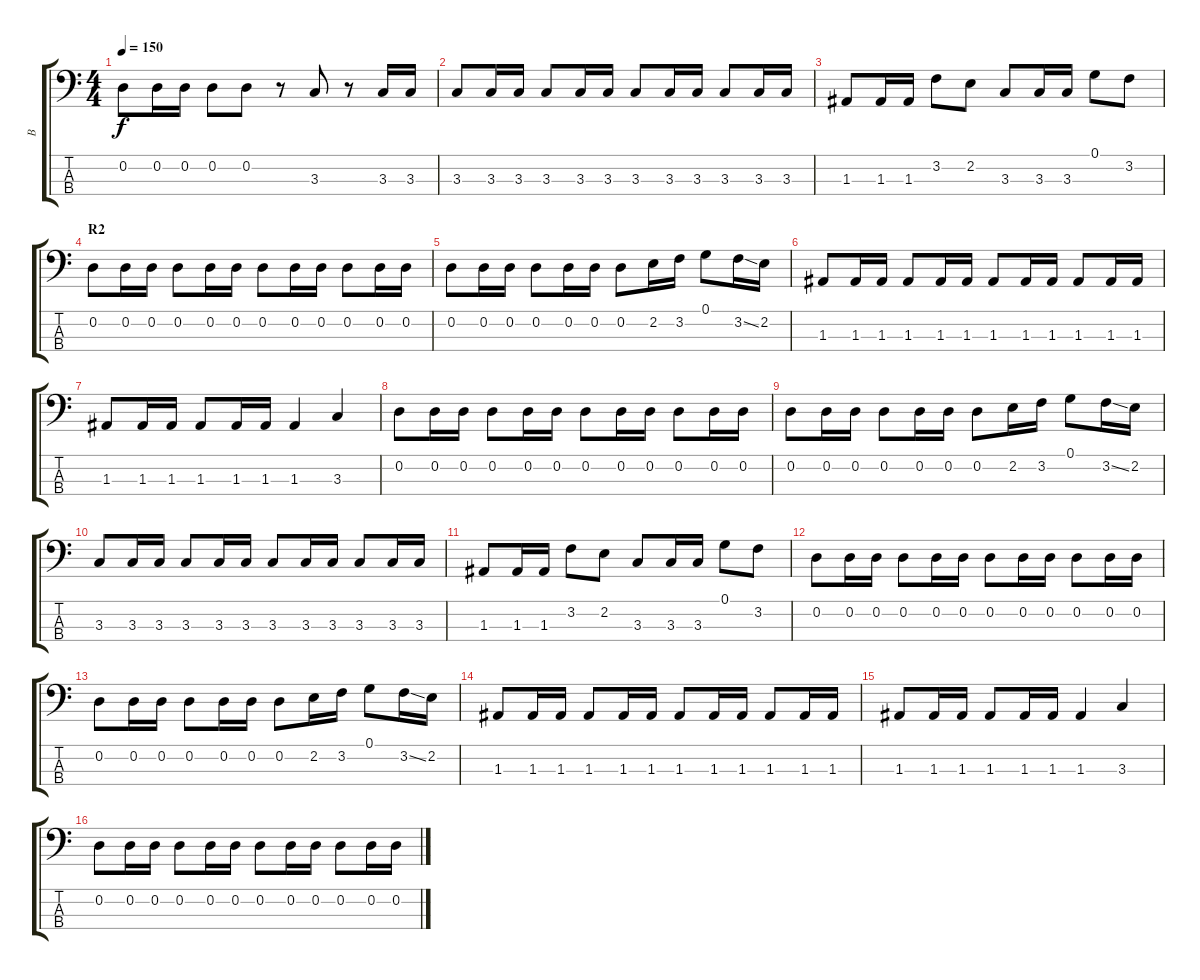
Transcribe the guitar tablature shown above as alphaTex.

\track ("B" "B") {instrument electricbassfinger}
\staff {score tabs}
\tuning (G2 D2 A1 E1) {hide}
\ts (4 4)
\tempo 150
\clef f4
\ks c
0.2.8{dy f} 0.2.16 0.2.16 0.2.8 0.2.8 r.8 3.3.8 r.8 3.3.16 3.3.16 |
3.3.8 3.3.16 3.3.16 3.3.8 3.3.16 3.3.16 3.3.8 3.3.16 3.3.16 3.3.8 3.3.16 3.3.16 |
1.3.8 1.3.16 1.3.16 3.2.8 2.2.8 3.3.8 3.3.16 3.3.16 0.1.8 3.2.8 |
\section ("" "R2")
0.2.8 0.2.16 0.2.16 0.2.8 0.2.16 0.2.16 0.2.8 0.2.16 0.2.16 0.2.8 0.2.16 0.2.16 |
0.2.8 0.2.16 0.2.16 0.2.8 0.2.16 0.2.16 0.2.8 2.2.16 3.2.16 0.1.8 3.2{ss}.16 2.2.16 |
1.3.8 1.3.16 1.3.16 1.3.8 1.3.16 1.3.16 1.3.8 1.3.16 1.3.16 1.3.8 1.3.16 1.3.16 |
1.3.8 1.3.16 1.3.16 1.3.8 1.3.16 1.3.16 1.3.4 3.3.4 |
0.2.8 0.2.16 0.2.16 0.2.8 0.2.16 0.2.16 0.2.8 0.2.16 0.2.16 0.2.8 0.2.16 0.2.16 |
0.2.8 0.2.16 0.2.16 0.2.8 0.2.16 0.2.16 0.2.8 2.2.16 3.2.16 0.1.8 3.2{ss}.16 2.2.16 |
3.3.8 3.3.16 3.3.16 3.3.8 3.3.16 3.3.16 3.3.8 3.3.16 3.3.16 3.3.8 3.3.16 3.3.16 |
1.3.8 1.3.16 1.3.16 3.2.8 2.2.8 3.3.8 3.3.16 3.3.16 0.1.8 3.2.8 |
\section ("" "")
0.2.8 0.2.16 0.2.16 0.2.8 0.2.16 0.2.16 0.2.8 0.2.16 0.2.16 0.2.8 0.2.16 0.2.16 |
0.2.8 0.2.16 0.2.16 0.2.8 0.2.16 0.2.16 0.2.8 2.2.16 3.2.16 0.1.8 3.2{ss}.16 2.2.16 |
1.3.8 1.3.16 1.3.16 1.3.8 1.3.16 1.3.16 1.3.8 1.3.16 1.3.16 1.3.8 1.3.16 1.3.16 |
1.3.8 1.3.16 1.3.16 1.3.8 1.3.16 1.3.16 1.3.4 3.3.4 |
0.2.8 0.2.16 0.2.16 0.2.8 0.2.16 0.2.16 0.2.8 0.2.16 0.2.16 0.2.8 0.2.16 0.2.16
